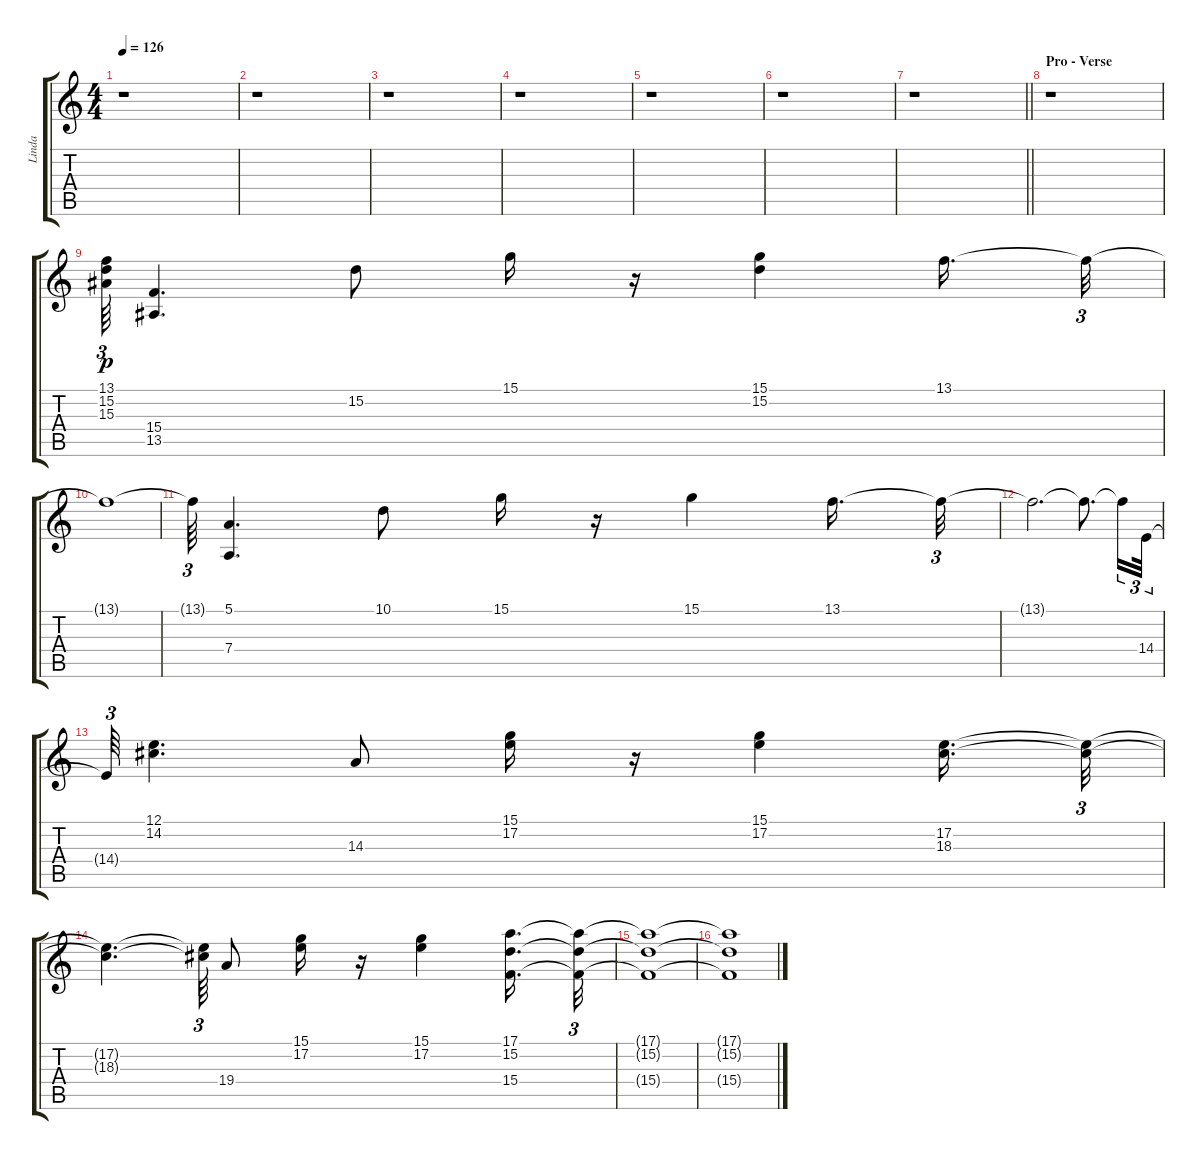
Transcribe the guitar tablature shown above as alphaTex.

\track ("Linda" "Linda") {instrument reedorgan}
\staff {score tabs}
\tuning (E4 B3 G3 D3 A2 E2) {hide}
\ts (4 4)
\tempo 126
\clef g2
\ks c
r.1{dy f} |
r.1 |
r.1 |
r.1 |
r.1 |
r.1 |
\barLineRight lightlight
r.1 |
\section ("" "Pro - Verse")
r.1 |
(13.1 15.2 15.3).64{tu (3 2) dy p} (15.4 13.5).4{d} 15.2.8 15.1.16 r.16 (15.1 15.2).4 13.1.16{d} 13.1{t}.32{tu (3 2)} |
13.1{t}.1 |
13.1{t}.64{tu (3 2)} (5.1 7.4).4{d} 10.1.8 15.1.16 r.16 15.1.4 13.1.16{d} 13.1{t}.32{tu (3 2)} |
13.1{t}.2{d} 13.1{t}.8{d} 13.1{t}.16{tu (3 2)} 14.4.32{tu (3 2)} |
14.4{t}.64{tu (3 2)} (12.1 14.2).4{d} 14.3.8 (15.1 17.2).16 r.16 (15.1 17.2).4 (17.2 18.3).16{d} (17.2{t} 18.3{t}).32{tu (3 2)} |
(17.2{t} 18.3{t}).4{d} (17.2{t} 18.3{t}).64{tu (3 2)} 19.4.8 (15.1 17.2).16 r.16 (15.1 17.2).4 (17.1 15.2 15.4).16{d} (17.1{t} 15.2{t} 15.4{t}).32{tu (3 2)} |
(17.1{t} 15.2{t} 15.4{t}).1 |
(17.1{t} 15.2{t} 15.4{t}).1
